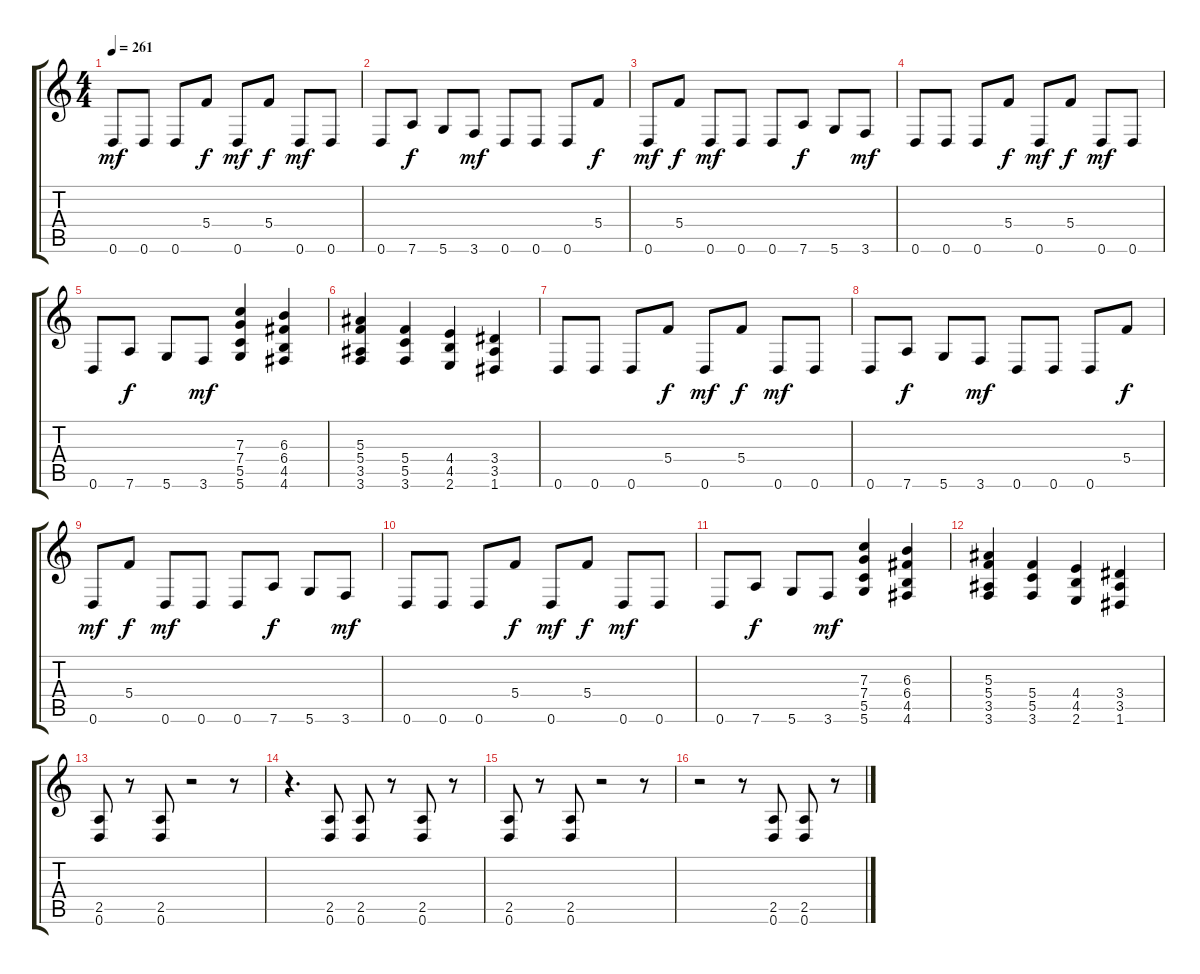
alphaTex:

\track "" {instrument distortionguitar}
\staff {score tabs}
\tuning (D4 A3 F3 C3 G2 D2) {hide}
\ts (4 4)
\tempo 261
\clef g2
\ks c
0.6.8{dy mf} 0.6.8 0.6.8 5.4.8{dy f} 0.6.8{dy mf} 5.4.8{dy f} 0.6.8{dy mf} 0.6.8 |
0.6.8 7.6.8{dy f} 5.6.8 3.6.8{dy mf} 0.6.8 0.6.8 0.6.8 5.4.8{dy f} |
0.6.8{dy mf} 5.4.8{dy f} 0.6.8{dy mf} 0.6.8 0.6.8 7.6.8{dy f} 5.6.8 3.6.8{dy mf} |
0.6.8 0.6.8 0.6.8 5.4.8{dy f} 0.6.8{dy mf} 5.4.8{dy f} 0.6.8{dy mf} 0.6.8 |
0.6.8 7.6.8{dy f} 5.6.8 3.6.8{dy mf} (7.3 7.4 5.5 5.6).4 (6.3 6.4 4.5 4.6).4 |
(5.3 5.4 3.5 3.6).4 (5.4 5.5 3.6).4 (4.4 4.5 2.6).4 (3.4 3.5 1.6).4 |
0.6.8 0.6.8 0.6.8 5.4.8{dy f} 0.6.8{dy mf} 5.4.8{dy f} 0.6.8{dy mf} 0.6.8 |
0.6.8 7.6.8{dy f} 5.6.8 3.6.8{dy mf} 0.6.8 0.6.8 0.6.8 5.4.8{dy f} |
0.6.8{dy mf} 5.4.8{dy f} 0.6.8{dy mf} 0.6.8 0.6.8 7.6.8{dy f} 5.6.8 3.6.8{dy mf} |
0.6.8 0.6.8 0.6.8 5.4.8{dy f} 0.6.8{dy mf} 5.4.8{dy f} 0.6.8{dy mf} 0.6.8 |
0.6.8 7.6.8{dy f} 5.6.8 3.6.8{dy mf} (7.3 7.4 5.5 5.6).4 (6.3 6.4 4.5 4.6).4 |
(5.3 5.4 3.5 3.6).4 (5.4 5.5 3.6).4 (4.4 4.5 2.6).4 (3.4 3.5 1.6).4 |
(2.5 0.6).8 r.8 (2.5 0.6).8 r.2 r.8 |
r.4{d} (2.5 0.6).8 (2.5 0.6).8 r.8 (2.5 0.6).8 r.8 |
(2.5 0.6).8 r.8 (2.5 0.6).8 r.2 r.8 |
r.2 r.8 (2.5 0.6).8 (2.5 0.6).8 r.8
